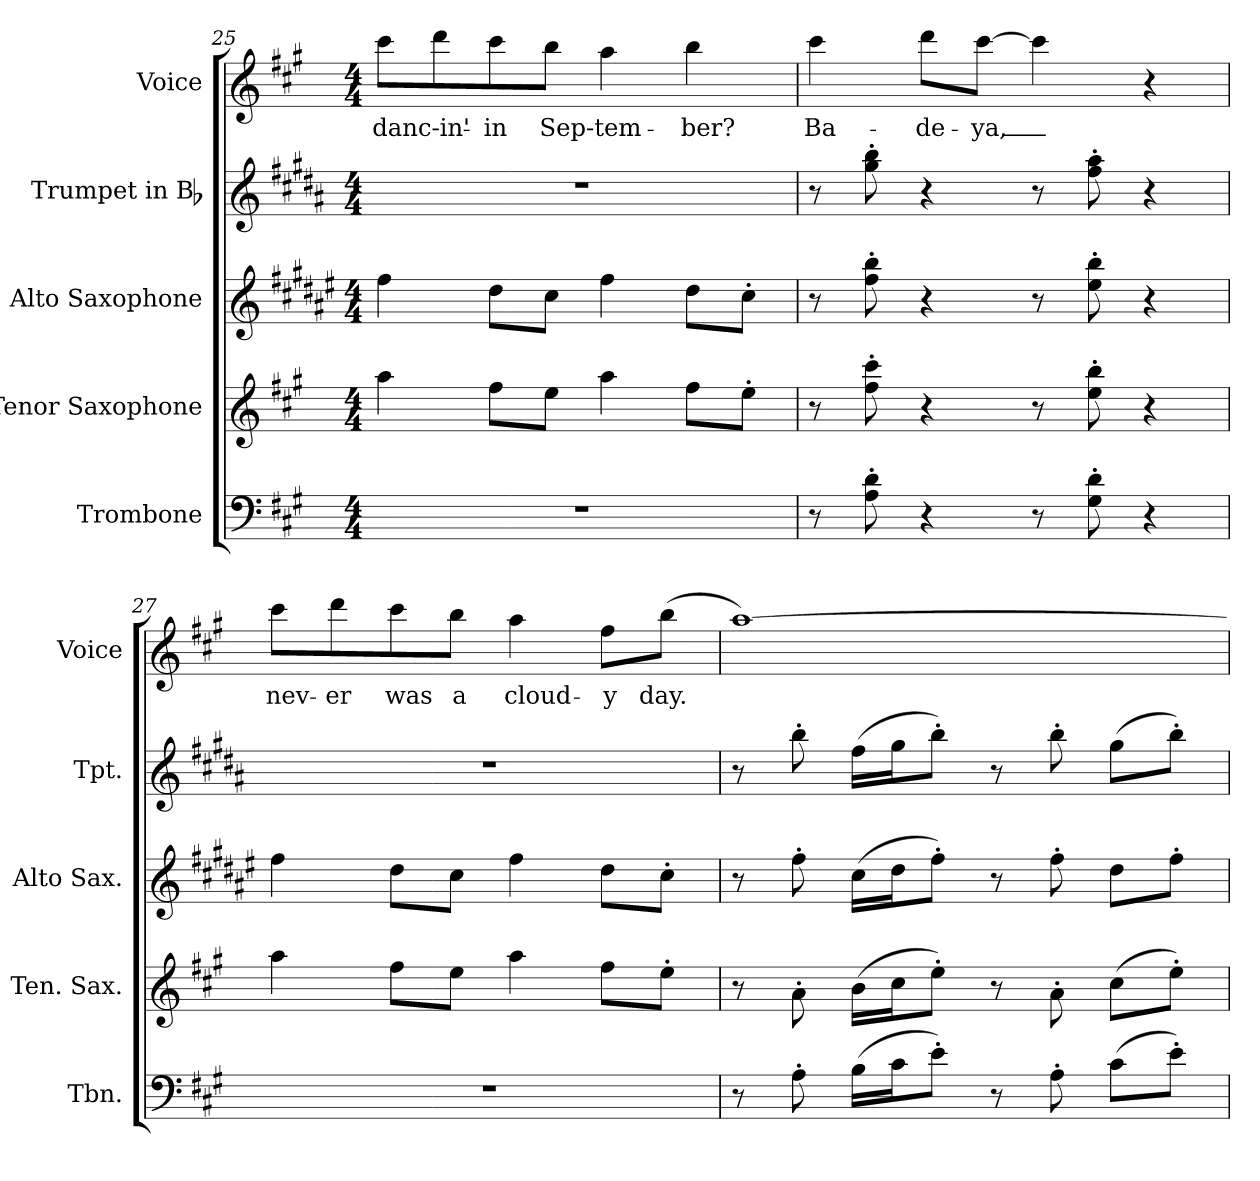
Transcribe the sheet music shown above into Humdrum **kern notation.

**kern	**kern	**kern	**kern	**kern	**text
*part5	*part4	*part3	*part2	*part1	*part1
*staff5	*staff4	*staff3	*staff2	*staff1	*staff1
*I"Trombone	*I"Tenor Saxophone	*I"Alto Saxophone	*I"Trumpet in Bb	*I"Voice	*
*I'Tbn.	*I'Ten. Sax.	*I'Alto Sax.	*I'Tpt.	*I'Voice	*
*clefF4	*clefG2	*clefG2	*clefG2	*clefG2	*
*	*ITrd8c14	*ITrd5c9	*ITrd1c2	*	*
*k[f#c#g#]	*k[f#c#g#]	*k[f#c#g#]	*k[f#c#g#]	*k[f#c#g#]	*
*A:	*A:	*A:	*A:	*A:	*
*M4/4	*M4/4	*M4/4	*M4/4	*M4/4	*
=25	=25	=25	=25	=25	=25
!	!	!	!	!	!LO:LY:b:color=#000000
1r	4ai\	4ai\	1r	8ccc#i\L	danc-in'-
.	.	.	.	8dddi\	.
!	!	!	!	!	!LO:LY:b:color=#000000
.	8f#i\L	8f#i\L	.	8ccc#i\	in
!	!	!	!	!	!LO:LY:b:color=#000000
.	8ei\J	8ei\J	.	8bbi\J	Sep-tem-
.	4ai\	4ai\	.	4aai\	.
!	!	!	!	!	!LO:LY:b:color=#000000
.	8f#i\L	8f#i\L	.	4bbi\	ber?
.	8e'i\J	8e'i\J	.	.	.
!!LO:LB:g=z
=26	=26	=26	=26	=26	=26
!	!	!	!	!	!LO:LY:b:color=#000000
8r	8r	8r	8r	4ccc#i\	Ba-
8Ai\' 8di'	8f#i\' 8cc#i'	8ai\' 8ddi'	8ff#i\' 8aai'	.	.
!	!	!	!	!	!LO:LY:b:color=#000000
4r	4r	4r	4r	8dddi\L	de-
!	!	!	!	!	!LO:LY:b:color=#000000
.	.	.	.	[8ccc#i\J	ya,_
8r	8r	8r	8r	4ccc#i\]	.
8G#i\' 8di'	8ei\' 8bi'	8g#i\' 8ddi'	8eei\' 8gg#i'	.	.
4r	4r	4r	4r	4r	.
=27	=27	=27	=27	=27	=27
!	!	!	!	!	!LO:LY:b:color=#000000
1r	4ai\	4ai\	1r	8ccc#i\L	nev-
!	!	!	!	!	!LO:LY:b:color=#000000
.	.	.	.	8dddi\	er
!	!	!	!	!	!LO:LY:b:color=#000000
.	8f#i\L	8f#i\L	.	8ccc#i\	was
!	!	!	!	!	!LO:LY:b:color=#000000
.	8ei\J	8ei\J	.	8bbi\J	a
!	!	!	!	!	!LO:LY:b:color=#000000
.	4ai\	4ai\	.	4aai\	cloud-
!	!	!	!	!	!LO:LY:b:color=#000000
.	8f#i\L	8f#i\L	.	8ff#i\L	y
!	!	!	!	!	!LO:LY:b:color=#000000
.	8e'i\J	8e'i\J	.	(8bbi\J	day.
=28	=28	=28	=28	=28	=28
8r	8r	8r	8r	[1aai)	.
8A'i\	8A'i\	8a'i\	8aa'i\	.	.
(16Bi\LL	(16Bi\LL	(16ei\LL	(16eei\LL	.	.
16c#i\J	16c#i\J	16f#i\J	16ff#i\J	.	.
8e'i\J)	8e'i\J)	8a'i\J)	8aa'i\J)	.	.
8r	8r	8r	8r	.	.
8A'i\	8A'i\	8a'i\	8aa'i\	.	.
(8c#i\L	(8c#i\L	8f#i\L	(8ff#i\L	.	.
8e'i\J)	8e'i\J)	8a'i\J	8aa'i\J)	.	.
=	=	=	=	=	=
*-	*-	*-	*-	*-	*-
